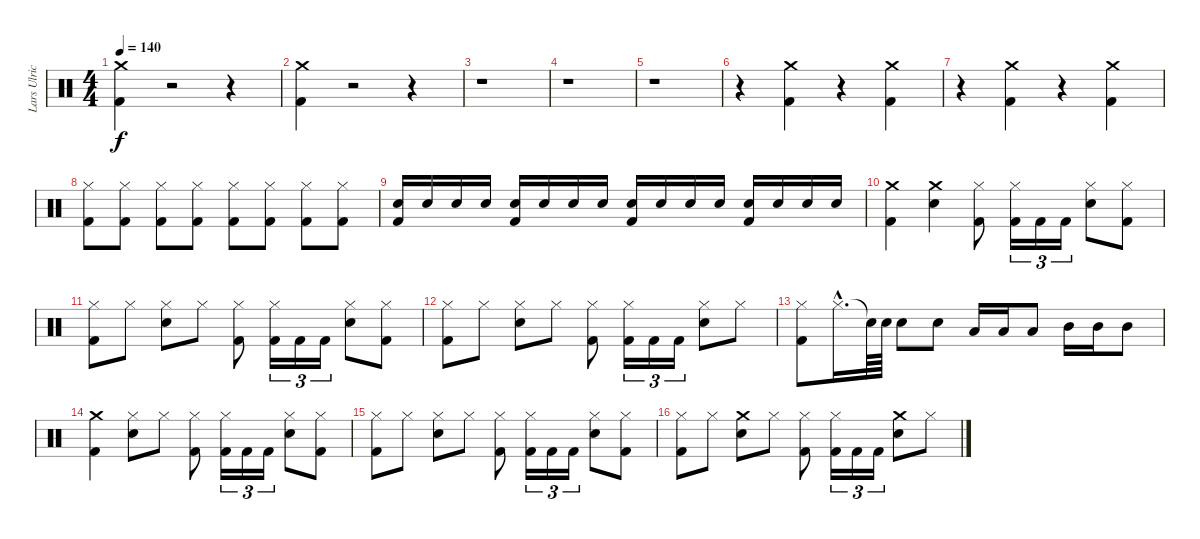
\track ("Lars Ulrich" "Lars Ulric") {instrument percussion}
\staff {score}
\articulation defaults
\ts (4 4)
\tempo 140
\clef neutral
\ks c
("Kick (hit) 2" "Crash medium (hit)").4{dy f} r.2 r.4 |
("Kick (hit) 2" "Crash medium (hit)").4 r.2 r.4 |
r.1 |
r.1 |
r.1 |
r.4 ("Kick (hit) 2" "Crash medium (hit)").4 r.4 ("Kick (hit) 2" "Crash medium (hit)").4 |
r.4 ("Kick (hit) 2" "Crash medium (hit)").4 r.4 ("Crash medium (hit)" "Kick (hit) 2").4 |
("Kick (hit) 2" "Hi-Hat (closed)").8 ("Kick (hit) 2" "Hi-Hat (closed)").8 ("Kick (hit) 2" "Hi-Hat (closed)").8 ("Kick (hit) 2" "Hi-Hat (closed)").8 ("Kick (hit) 2" "Hi-Hat (closed)").8 ("Kick (hit) 2" "Hi-Hat (closed)").8 ("Kick (hit) 2" "Hi-Hat (closed)").8 ("Kick (hit) 2" "Hi-Hat (closed)").8 |
("Kick (hit) 2" "Snare (hit) 2").16 "Snare (hit) 2".16 "Snare (hit) 2".16 "Snare (hit) 2".16 ("Kick (hit) 2" "Snare (hit) 2").16 "Snare (hit) 2".16 "Snare (hit) 2".16 "Snare (hit) 2".16 ("Kick (hit) 2" "Snare (hit) 2").16 "Snare (hit) 2".16 "Snare (hit) 2".16 "Snare (hit) 2".16 ("Kick (hit) 2" "Snare (hit) 2").16 "Snare (hit) 2".16 "Snare (hit) 2".16 "Snare (hit) 2".16 |
("Kick (hit) 2" "Crash medium (hit)").4 ("Snare (hit) 2" "Crash medium (hit)").4 ("Kick (hit) 2" "Hi-Hat (closed)").8 ("Kick (hit) 2" "Hi-Hat (closed)").16{tu (3 2)} "Kick (hit) 2".16{tu (3 2)} "Kick (hit) 2".16{tu (3 2)} ("Snare (hit) 2" "Hi-Hat (closed)").8 ("Kick (hit) 2" "Hi-Hat (closed)").8 |
("Hi-Hat (closed)" "Kick (hit) 2").8 "Hi-Hat (closed)".8 ("Snare (hit) 2" "Hi-Hat (closed)").8 "Hi-Hat (closed)".8 ("Kick (hit) 2" "Hi-Hat (closed)").8 ("Kick (hit) 2" "Hi-Hat (closed)").16{tu (3 2)} "Kick (hit) 2".16{tu (3 2)} "Kick (hit) 2".16{tu (3 2)} ("Snare (hit) 2" "Hi-Hat (closed)").8 ("Kick (hit) 2" "Hi-Hat (closed)").8 |
("Hi-Hat (closed)" "Kick (hit) 2").8 "Hi-Hat (closed)".8 ("Snare (hit) 2" "Hi-Hat (closed)").8 "Hi-Hat (closed)".8 ("Kick (hit) 2" "Hi-Hat (closed)").8 ("Kick (hit) 2" "Hi-Hat (closed)").16{tu (3 2)} "Kick (hit) 2".16{tu (3 2)} "Kick (hit) 2".16{tu (3 2)} ("Snare (hit) 2" "Hi-Hat (closed)").8 "Hi-Hat (closed)".8 |
("Kick (hit) 2" "Hi-Hat (closed)").8 "Hi-Hat (closed)"{hac}.16{d} "Snare (hit)"{t}.64 "Snare (hit) 2".64 "Snare (hit) 2".8 "Snare (hit) 2".8 "Low Tom (hit)".16 "Low Tom (hit)".16 "Low Tom (hit)".8 "Mid Tom (hit)".16 "Mid Tom (hit)".16 "Mid Tom (hit)".8 |
("Kick (hit) 2" "Crash medium (hit)").4 ("Hi-Hat (closed)" "Snare (hit) 2").8 "Hi-Hat (closed)".8 ("Kick (hit) 2" "Hi-Hat (closed)").8 ("Kick (hit) 2" "Hi-Hat (closed)").16{tu (3 2)} "Kick (hit) 2".16{tu (3 2)} "Kick (hit) 2".16{tu (3 2)} ("Snare (hit) 2" "Hi-Hat (closed)").8 ("Kick (hit) 2" "Hi-Hat (closed)").8 |
("Hi-Hat (closed)" "Kick (hit) 2").8 "Hi-Hat (closed)".8 ("Snare (hit) 2" "Hi-Hat (closed)").8 "Hi-Hat (closed)".8 ("Kick (hit) 2" "Hi-Hat (closed)").8 ("Kick (hit) 2" "Hi-Hat (closed)").16{tu (3 2)} "Kick (hit) 2".16{tu (3 2)} "Kick (hit) 2".16{tu (3 2)} ("Snare (hit) 2" "Hi-Hat (closed)").8 ("Kick (hit) 2" "Hi-Hat (closed)").8 |
("Kick (hit) 2" "Hi-Hat (closed)").8 "Hi-Hat (closed)".8 ("Snare (hit) 2" "Crash medium (hit)").8 "Hi-Hat (closed)".8 ("Kick (hit) 2" "Hi-Hat (closed)").8 ("Kick (hit) 2" "Hi-Hat (closed)").16{tu (3 2)} "Kick (hit) 2".16{tu (3 2)} "Kick (hit) 2".16{tu (3 2)} ("Crash medium (hit)" "Snare (hit) 2").8 "Hi-Hat (closed)".8
